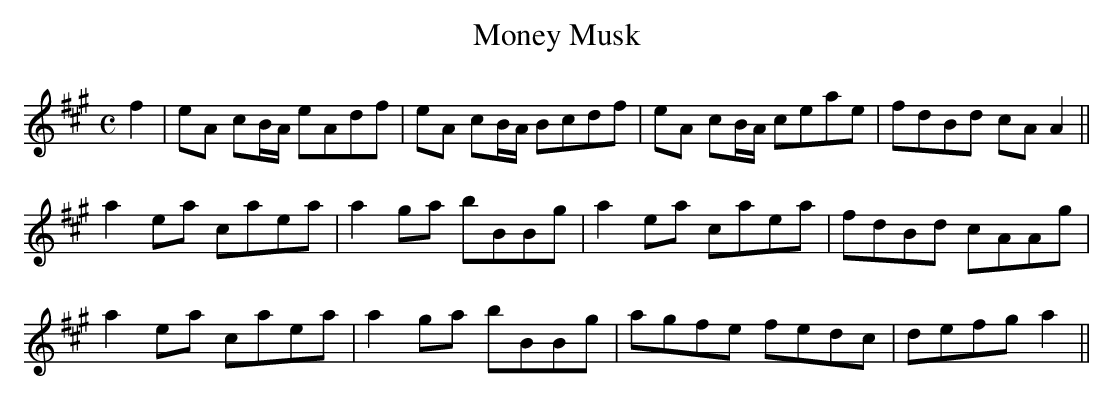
X:1
T:Money Musk
M:C
L:1/8
K:A
f2|eA cB/A/ eAdf|eA cB/A/ Bcdf|eA cB/A/ ceae|fdBd cA A2||
a2 ea caea|a2 ga bBBg|a2 ea caea|fdBd cAAg|
a2 ea caea|a2 ga bBBg|agfe fedc|defg a2||
